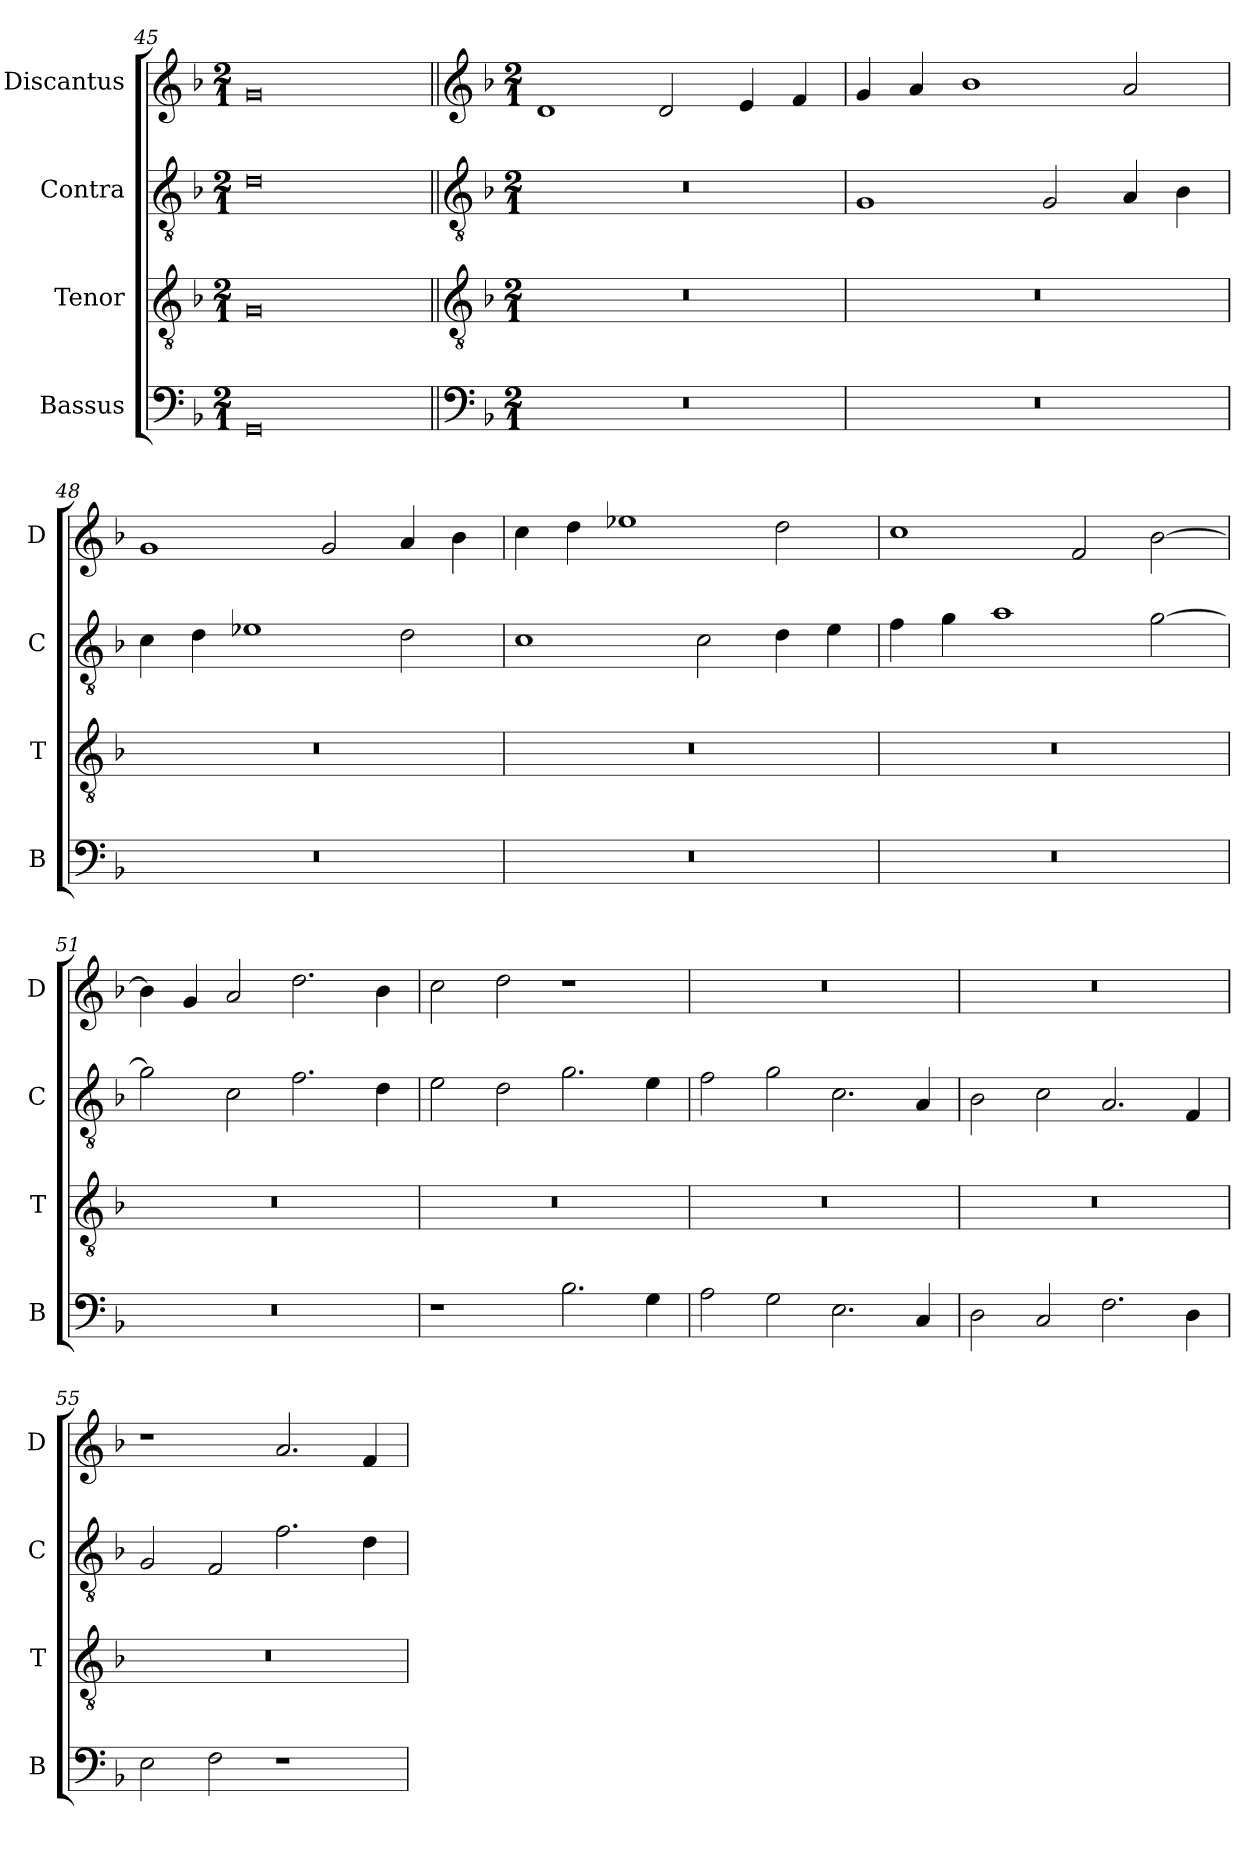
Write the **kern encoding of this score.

**kern	**kern	**kern	**kern
*part4	*part3	*part2	*part1
*staff4	*staff3	*staff2	*staff1
*I"Bassus	*I"Tenor	*I"Contra	*I"Discantus
*I'B	*I'T	*I'C	*I'D
*clefF4	*clefGv2	*clefGv2	*clefG2
*k[b-]	*k[b-]	*k[b-]	*k[b-]
*M2/1	*M2/1	*M2/1	*M2/1
=45	=45	=45	=45
0GG	0G	0d	0g
!!LO:LB:g=z
=46||	=46||	=46||	=46||
*clefF4	*clefGv2	*clefGv2	*clefG2
*k[b-]	*k[b-]	*k[b-]	*k[b-]
*M2/1	*M2/1	*M2/1	*M2/1
0r	0r	0r	1d
.	.	.	2d/
.	.	.	4e/
.	.	.	4f/
=47	=47	=47	=47
0r	0r	1G	4g/
.	.	.	4a/
.	.	.	1b-
.	.	2G/	.
.	.	4A/	2a/
.	.	4B-\	.
=48	=48	=48	=48
0r	0r	4c\	1g
.	.	4d\	.
.	.	1e-X	.
.	.	.	2g/
.	.	2d\	4a/
.	.	.	4b-\
=49	=49	=49	=49
0r	0r	1c	4cc\
.	.	.	4dd\
.	.	.	1ee-X
.	.	2c\	.
.	.	4d\	2dd\
.	.	4e\	.
=50	=50	=50	=50
0r	0r	4f\	1cc
.	.	4g\	.
.	.	1a	.
.	.	.	2f/
.	.	[2g\	[2b-\
=51	=51	=51	=51
0r	0r	2g\]	4b-\]
.	.	.	4g/
.	.	2c\	2a/
.	.	2.f\	2.dd\
.	.	4d\	4b-\
=52	=52	=52	=52
1r	0r	2e\	2cc\
.	.	2d\	2dd\
2.B-\	.	2.g\	1r
4G\	.	4e\	.
=53	=53	=53	=53
2A\	0r	2f\	0r
2G\	.	2g\	.
2.E\	.	2.c\	.
4C/	.	4A/	.
=54	=54	=54	=54
2D\	0r	2B-\	0r
2C/	.	2c\	.
2.F\	.	2.A/	.
4D\	.	4F/	.
=55	=55	=55	=55
2E\	0r	2G/	1r
2F\	.	2F/	.
1r	.	2.f\	2.a/
.	.	4d\	4f/
=	=	=	=
*-	*-	*-	*-
